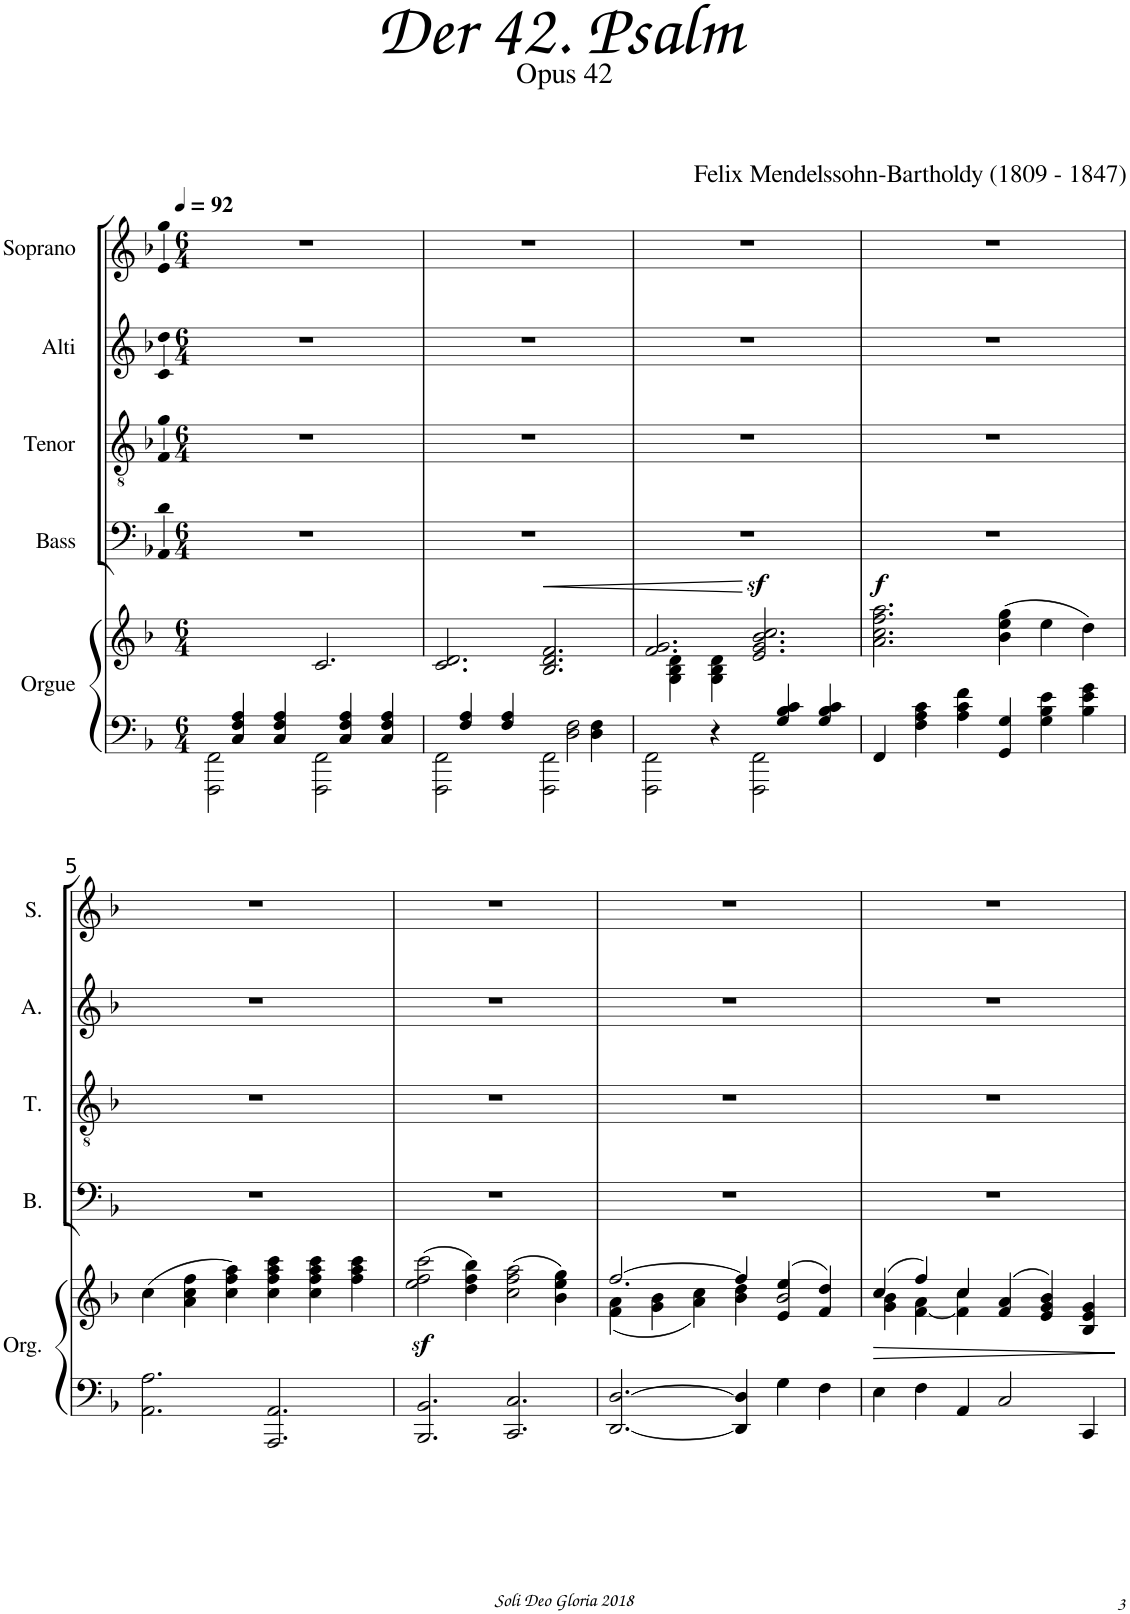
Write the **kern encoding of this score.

**kern	**kern	**dynam	**kern	**kern	**kern	**kern
*part5	*part5	*part5	*part4	*part3	*part2	*part1
*staff6	*staff5	*staff5/6	*staff4	*staff3	*staff2	*staff1
*I"Orgue	*	*	*I"Bass	*I"Tenor	*I"Alti	*I"Soprano
*I'Org.	*	*	*I'B.	*I'T.	*I'A.	*I'S.
*clefF4	*clefG2	*	*clefF4	*clefGv2	*clefG2	*clefG2
*k[b-]	*k[b-]	*	*k[b-]	*k[b-]	*k[b-]	*k[b-]
*F:	*F:	*	*F:	*	*F:	*F:
*M6/4	*M6/4	*	*M6/4	*M6/4	*M6/4	*M6/4
*MM92	*MM92	*	*MM92	*MM92	*MM92	*MM92
=1	=1	=1	=1	=1	=1	=1
*^	*	*	*	*	*	*
2FFF\ 2FF\	4ryy	2.ryy	.	1.r	1.r	1.r	1.r
.	4C/ 4F/ 4A/	.	.	.	.	.	.
4ryy	4C/ 4F/ 4A/	.	.	.	.	.	.
2FFF\ 2FF\	4ryy	2.c/	.	.	.	.	.
.	4C/ 4F/ 4A/	.	.	.	.	.	.
4ryy	4C/ 4F/ 4A/	.	.	.	.	.	.
=2	=2	=2	=2	=2	=2	=2	=2
2FFF\ 2FF\	4ryy	2.c/ 2.d/	.	1.r	1.r	1.r	1.r
.	4F/ 4A/	.	.	.	.	.	.
4F/ 4A/	2ryy	.	.	.	.	.	.
!	!	!	!LO:HP:b	!	!	!	!
2FFF\ 2FF\	.	2.B-/ 2.d/ 2.f/	<	.	.	.	.
.	2D\ 2F\	.	.	.	.	.	.
4D\ 4F\	.	.	.	.	.	.	.
=3	=3	=3	=3	=3	=3	=3	=3
*	*	*^	*	*	*	*	*
2FFF\ 2FF\	1ryy	2.f/ 2.g/	4ryy	.	1.r	1.r	1.r	1.r
.	.	.	4G\ 4B-\ 4d\	.	.	.	.	.
4r	.	.	4G\ 4B-\ 4d\	.	.	.	.	.
!	!	!	!	!LO:DY:n=1:a	!	!	!	!
2FFF\ 2FF\	.	2.e/ 2.g/ 2.b-/ 2.cc/	2.ryy	[ sf	.	.	.	.
.	4G/ 4B-/ 4c/	.	.	.	.	.	.	.
4ryy	4G/ 4B-/ 4c/	.	.	.	.	.	.	.
*	*	*v	*v	*	*	*	*	*
=4	=4	=4	=4	=4	=4	=4	=4
!	!	!	!LO:DY:a	!	!	!	!
*v	*v	*	*	*	*	*	*
4FF/	2.a\ 2.cc\ 2.ff\ 2.aa\	f	1.r	1.r	1.r	1.r
4F\ 4A\ 4c\	.	.	.	.	.	.
4A\ 4c\ 4f\	.	.	.	.	.	.
4GG/ 4G/	(>4b-\ 4ee\ 4gg\	.	.	.	.	.
4G\ 4B-\ 4e\	4ee\	.	.	.	.	.
4B-\ 4e\ 4g\	4dd\)	.	.	.	.	.
!!LO:LB:g=z
=5	=5	=5	=5	=5	=5	=5
2.AA\ 2.A\	(>4cc\	.	1.r	1.r	1.r	1.r
.	4a\ 4cc\ 4ff\	.	.	.	.	.
.	4cc\ 4ff\ 4aa\)	.	.	.	.	.
2.AAA/ 2.AA/	4cc\ 4ff\ 4aa\ 4ccc\	.	.	.	.	.
.	4cc\ 4ff\ 4aa\ 4ccc\	.	.	.	.	.
.	4ff\ 4aa\ 4ccc\	.	.	.	.	.
=6	=6	=6	=6	=6	=6	=6
2.BBB-/ 2.BB-/	(>2ee\z< 2ff\z< 2ccc\z<	.	1.r	1.r	1.r	1.r
.	4dd\ 4ff\ 4bb-\)	.	.	.	.	.
2.CC/ 2.C/	(>2cc\ 2ff\ 2aa\	.	.	.	.	.
.	4b-\ 4ee\ 4gg\)	.	.	.	.	.
=7	=7	=7	=7	=7	=7	=7
*	*^	*	*	*	*	*
[<2.DD/ [>2.D/	(<4f\ 4a\	[>2.ff/	.	1.r	1.r	1.r	1.r
.	4g\ 4b-\	.	.	.	.	.	.
.	4a\ 4cc\)	.	.	.	.	.	.
4DD/] 4D/]	4b-\ 4dd\	4ff/]	.	.	.	.	.
4G\	(>4e/ 4ee/	2b-/	.	.	.	.	.
4F\	4f/ 4dd/)	.	.	.	.	.	.
=8	=8	=8	=8	=8	=8	=8	=8
4E\	(>4cc/	4g\ 4b-\	.	1.r	1.r	1.r	1.r
4F\	4ff/)	[<4f\ 4a\	.	.	.	.	.
4AA/	4cc/	4f\] 4cc\	.	.	.	.	.
2C/	(>4f/ 4a/	2.ryy	.	.	.	.	.
.	4e/ 4g/ 4b-/)	.	.	.	.	.	.
4CC/	4B-/ 4e/ 4g/	.	.	.	.	.	.
*	*v	*v	*	*	*	*	*
=	=	=	=	=	=	=
*-	*-	*-	*-	*-	*-	*-
